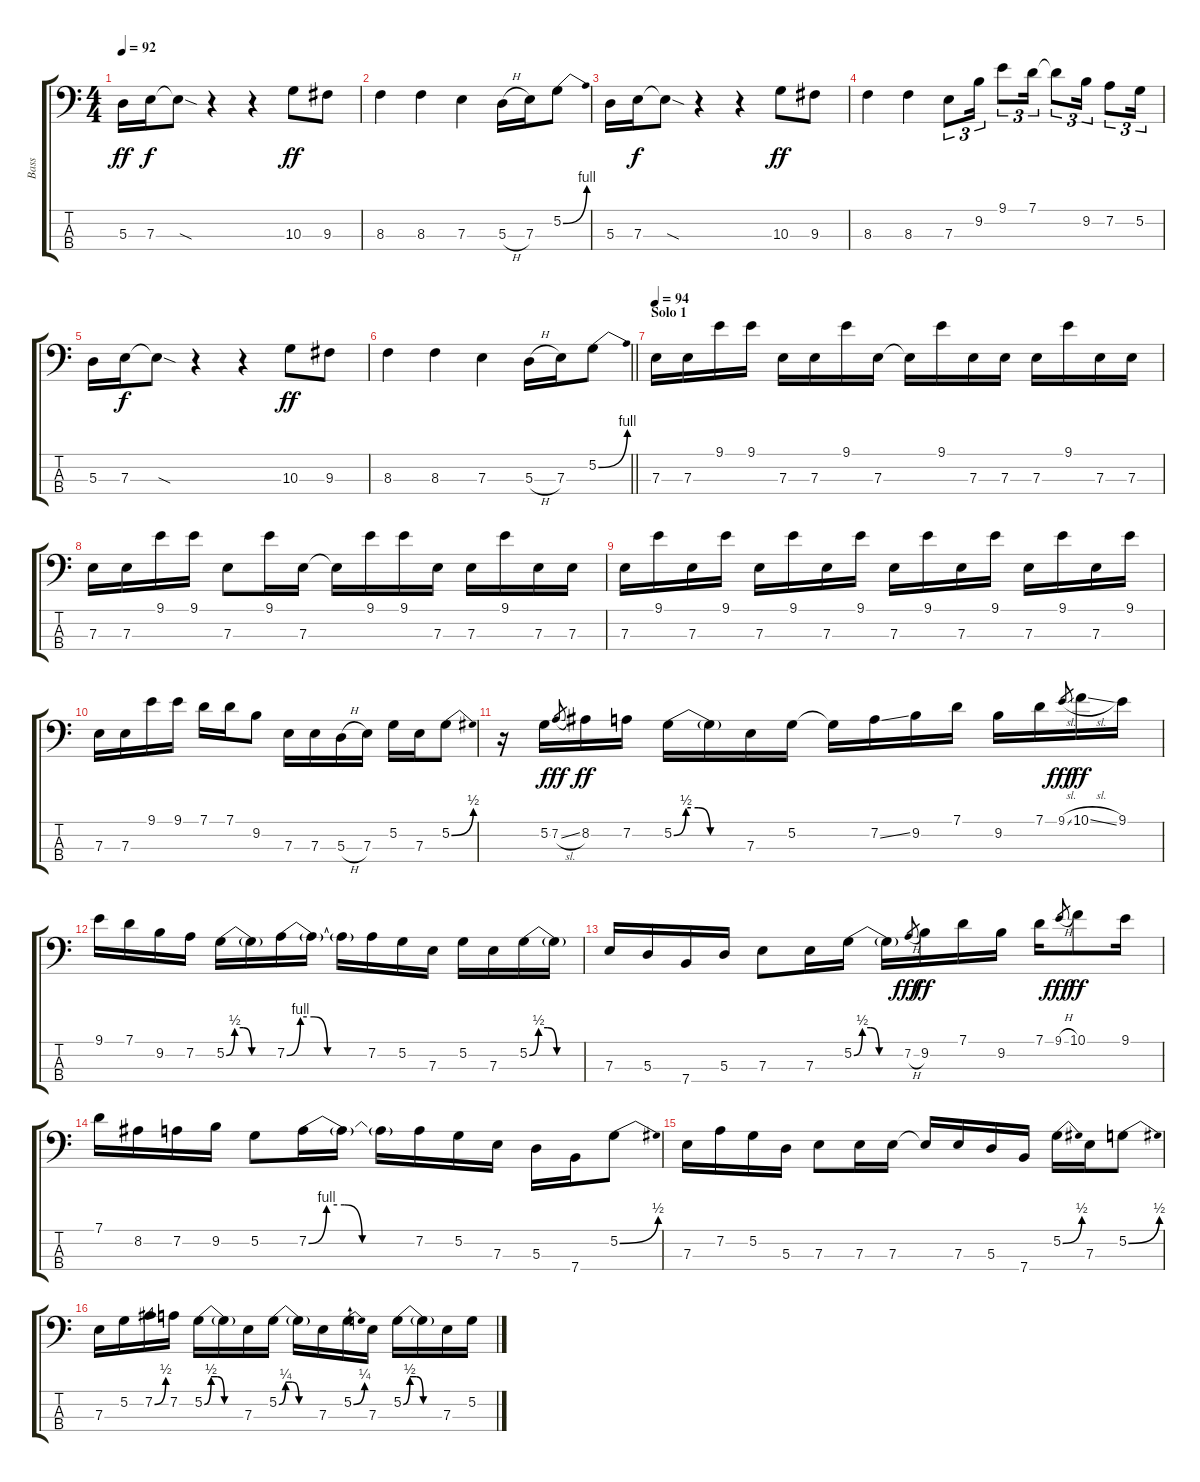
\track ("Bass" "Bass") {instrument electricbassfinger}
\staff {score tabs}
\tuning (G2 D2 A1 E1) {hide}
\ts (4 4)
\tempo 92
\clef f4
\ks c
5.3.16{dy ff} 7.3.16{dy f} 7.3{sod t}.8 r.4 r.4 10.3.8{dy ff} 9.3.8 |
8.3.4 8.3.4 7.3.4 5.3{h}.16 7.3.16 5.2{be (bend 0 0 60 4)}.8 |
5.3.16 7.3.16{dy f} 7.3{sod t}.8 r.4 r.4 10.3.8{dy ff} 9.3.8 |
8.3.4 8.3.4 7.3.8{tu (3 2)} 9.2.16{tu (3 2)} 9.1.8{tu (3 2)} 7.1.16{tu (3 2)} 7.1{t}.8{tu (3 2)} 9.2.16{tu (3 2)} 7.2.8{tu (3 2)} 5.2.16{tu (3 2)} |
5.3.16 7.3.16{dy f} 7.3{sod t}.8 r.4 r.4 10.3.8{dy ff} 9.3.8 |
\barLineRight lightlight
8.3.4 8.3.4 7.3.4 5.3{h}.16 7.3.16 5.2{be (bend 0 0 60 4)}.8 |
\section ("" "Solo 1")
\tempo 94
7.3.16 7.3.16 9.1.16 9.1.16 7.3.16 7.3.16 9.1.16 7.3.16 7.3{t}.16 9.1.16 7.3.16 7.3.16 7.3.16 9.1.16 7.3.16 7.3.16 |
7.3.16 7.3.16 9.1.16 9.1.16 7.3.8 9.1.16 7.3.16 7.3{t}.16 9.1.16 9.1.16 7.3.16 7.3.16 9.1.16 7.3.16 7.3.16 |
7.3.16 9.1.16 7.3.16 9.1.16 7.3.16 9.1.16 7.3.16 9.1.16 7.3.16 9.1.16 7.3.16 9.1.16 7.3.16 9.1.16 7.3.16 9.1.16 |
7.3.16 7.3.16 9.1.16 9.1.16 7.1.16 7.1.16 9.2.8 7.3.16 7.3.16 5.3{h}.16 7.3.16 5.2.16 7.3.16 5.2{be (bend 0 0 60 2)}.8 |
r.16 5.2.16 7.2{sl}.8{gr dy fff} 8.2.16{dy ff} 7.2.16 5.2{be (custom 0 0 10 2 20 2 30 0 60 0)}.16 5.2{t}.16 7.3.16 5.2.16 5.2{t}.16 7.2{ss}.16 9.2.16 7.1.16 9.2.16 7.1.16 9.1{sl}.8{gr dy fff} 10.1{sl}.16{dy ff} 9.1.16 |
9.1.16 7.1.16 9.2.16 7.2.16 5.2{be (custom 0 0 10 2 20 2 30 0 60 0)}.16 5.2{t}.16 7.2{be (custom 0 0 10 4 20 4 30 0 60 0)}.16 7.2{t}.16 7.2{t}.16 7.2.16 5.2.16 7.3.16 5.2.16 7.3.16 5.2{be (custom 0 0 10 2 20 2 30 0 60 0)}.16 5.2{t}.16 |
7.3.16 5.3.16 7.4.16 5.3.16 7.3.8 7.3.16 5.2{be (custom 0 0 10 2 20 2 30 0 60 0)}.16 5.2{t}.16 7.2{h}.8{gr dy fff} 9.2.16{dy ff} 7.1.16 9.2.16 7.1.16 9.1{h}.8{gr dy fff} 10.1.8{dy ff} 9.1.16 |
7.1.16 8.2.16 7.2.16 9.2.16 5.2.8 7.2{be (custom 0 0 10 4 20 4 30 0 60 0)}.16 7.2{t}.16 7.2{t}.16 7.2.16 5.2.16 7.3.16 5.3.16 7.4.16 5.2{be (bend 0 0 60 2)}.8 |
7.3.16 7.2.16 5.2.16 5.3.16 7.3.8 7.3.16 7.3.16 7.3{t}.16 7.3.16 5.3.16 7.4.16 5.2{be (bend 0 0 60 2)}.16 7.3.16 5.2{be (bend 0 0 60 2)}.8 |
7.3.16 5.2.16 7.2{be (bend 0 0 60 2)}.16 7.2.16 5.2{be (custom 0 0 10 2 20 2 30 0 60 0)}.16 5.2{t}.16 7.3.16 5.2{be (custom 0 0 10 1 20 1 30 0 60 0)}.16 5.2{t}.16 7.3.16 5.2{be (bend 0 0 60 1)}.16 7.3.16 5.2{be (custom 0 0 10 2 20 2 30 0 60 0)}.16 5.2{t}.16 7.3.16 5.2.16
